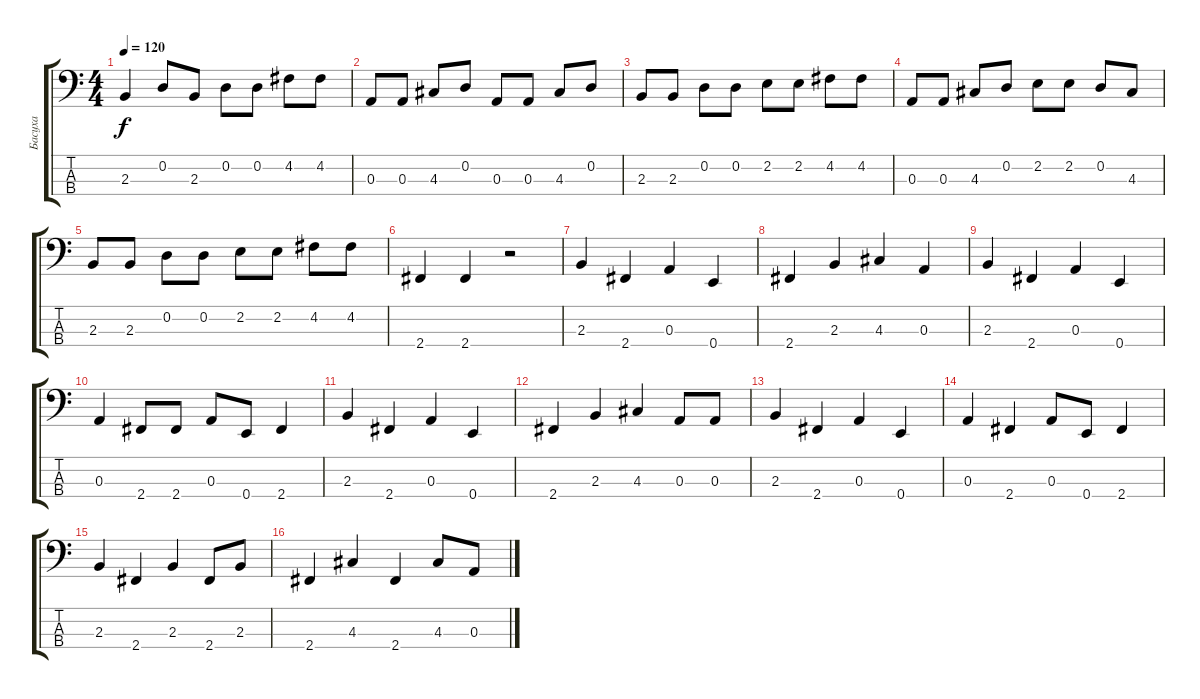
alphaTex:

\track ("Басуха" "Басуха") {instrument electricbasspick}
\staff {score tabs}
\tuning (G2 D2 A1 E1) {hide}
\ts (4 4)
\tempo 120
\clef f4
\ks c
2.3.4{dy f} 0.2.8 2.3.8 0.2.8 0.2.8 4.2.8 4.2.8 |
0.3.8 0.3.8 4.3.8 0.2.8 0.3.8 0.3.8 4.3.8 0.2.8 |
2.3.8 2.3.8 0.2.8 0.2.8 2.2.8 2.2.8 4.2.8 4.2.8 |
0.3.8 0.3.8 4.3.8 0.2.8 2.2.8 2.2.8 0.2.8 4.3.8 |
2.3.8 2.3.8 0.2.8 0.2.8 2.2.8 2.2.8 4.2.8 4.2.8 |
2.4.4 2.4.4 r.2 |
2.3.4 2.4.4 0.3.4 0.4.4 |
2.4.4 2.3.4 4.3.4 0.3.4 |
2.3.4 2.4.4 0.3.4 0.4.4 |
0.3.4 2.4.8 2.4.8 0.3.8 0.4.8 2.4.4 |
2.3.4 2.4.4 0.3.4 0.4.4 |
2.4.4 2.3.4 4.3.4 0.3.8 0.3.8 |
2.3.4 2.4.4 0.3.4 0.4.4 |
0.3.4 2.4.4 0.3.8 0.4.8 2.4.4 |
2.3.4 2.4.4 2.3.4 2.4.8 2.3.8 |
2.4.4 4.3.4 2.4.4 4.3.8 0.3.8
